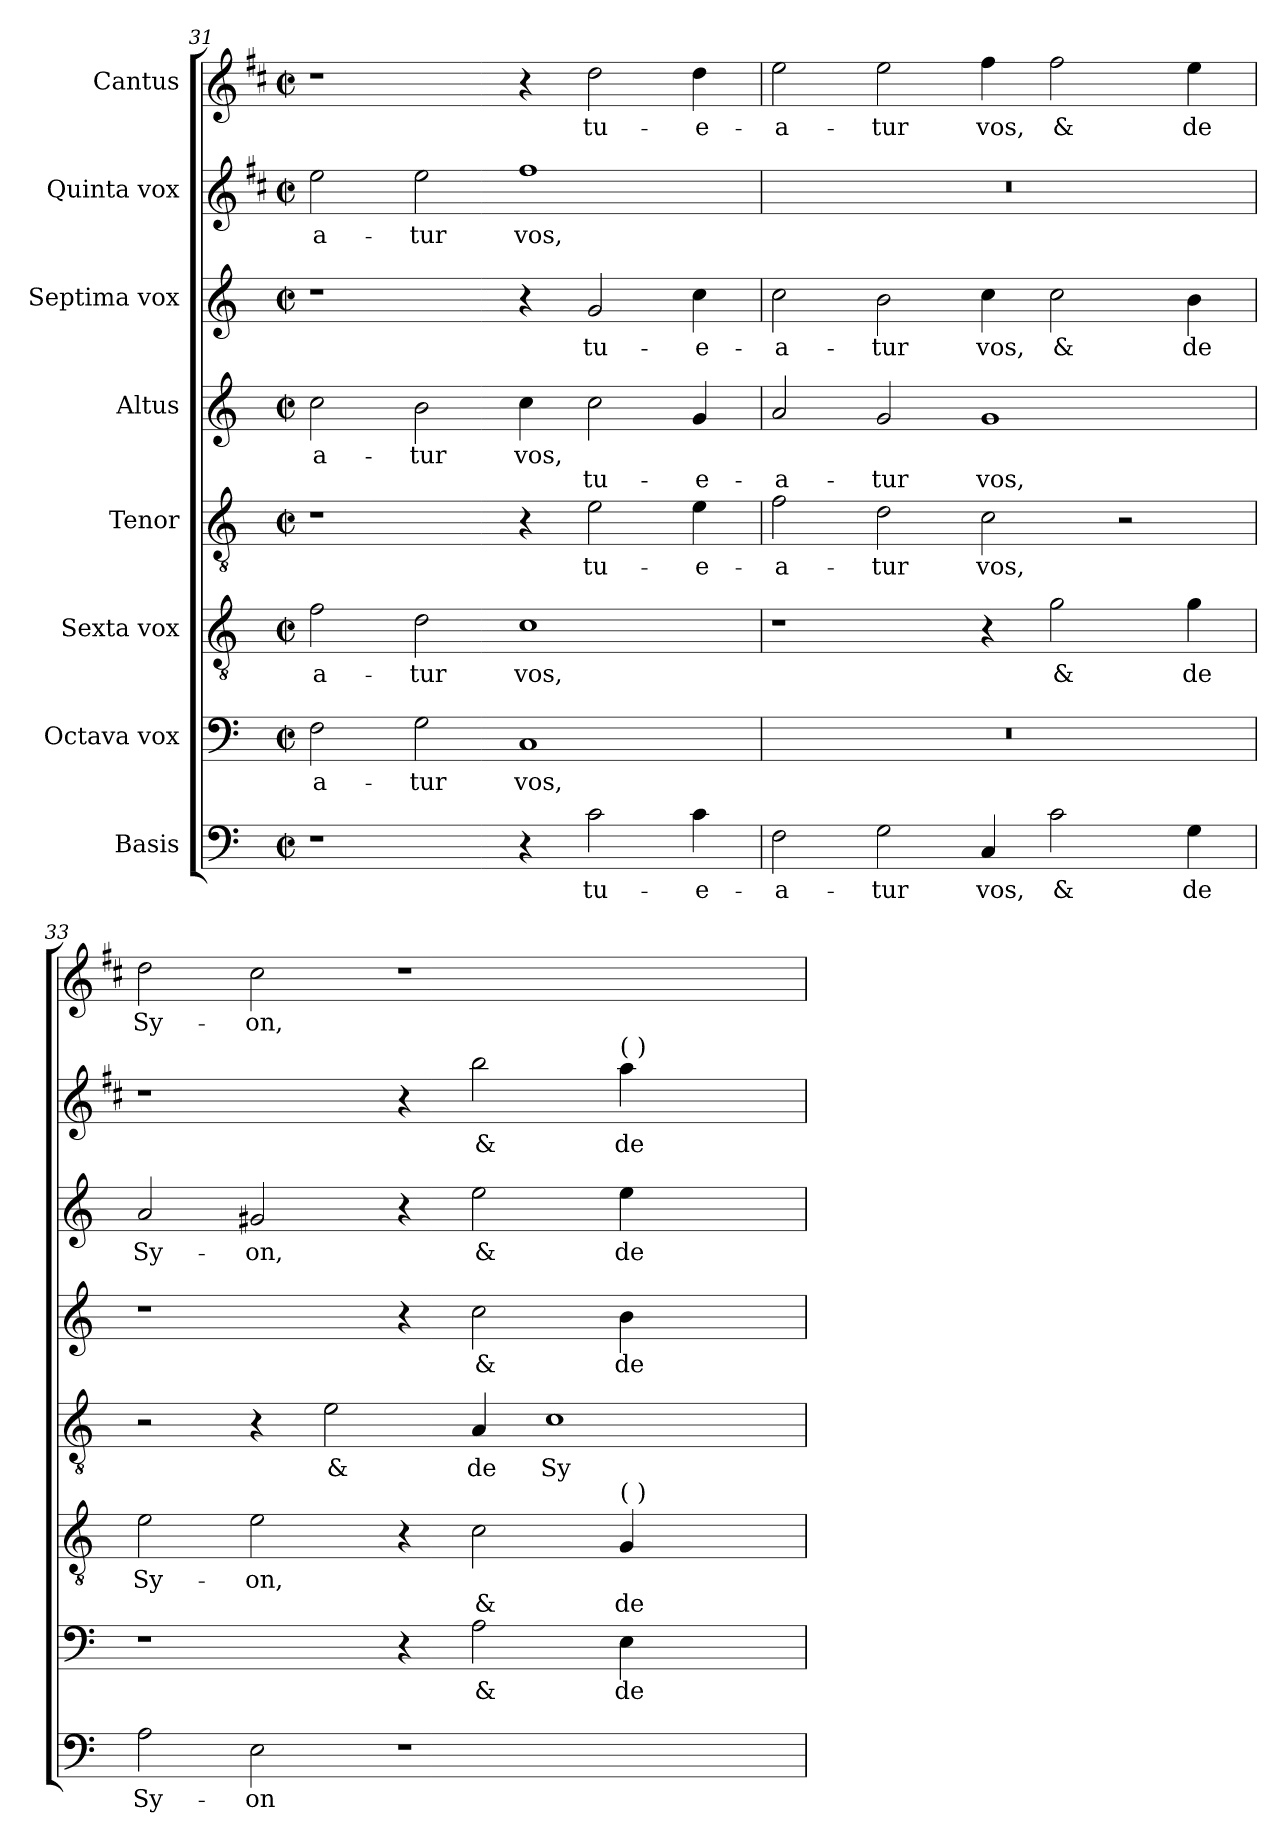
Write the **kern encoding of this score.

**kern	**text	**kern	**text	**kern	**text	**text	**kern	**text	**kern	**text	**text	**kern	**text	**kern	**text	**kern	**text
*part8	*part8	*part7	*part7	*part6	*part6	*part6	*part5	*part5	*part4	*part4	*part4	*part3	*part3	*part2	*part2	*part1	*part1
*staff8	*staff8	*staff7	*staff7	*staff6	*staff6	*staff6	*staff5	*staff5	*staff4	*staff4	*staff4	*staff3	*staff3	*staff2	*staff2	*staff1	*staff1
*I"Basis	*	*I"Octava vox	*	*I"Sexta vox	*	*	*I"Tenor	*	*I"Altus	*	*	*I"Septima vox	*	*I"Quinta vox	*	*I"Cantus	*
*clefF4	*	*clefF4	*	*clefGv2	*	*	*clefGv2	*	*clefG2	*	*	*clefG2	*	*clefG2	*	*clefG2	*
*	*	*	*	*	*	*	*	*	*	*	*	*	*	*ITrd1c2	*	*ITrd1c2	*
*k[]	*	*k[]	*	*k[]	*	*	*k[]	*	*k[]	*	*	*k[]	*	*k[]	*	*k[]	*
*C:	*	*C:	*	*C:	*	*	*C:	*	*C:	*	*	*C:	*	*C:	*	*C:	*
*M4/2	*	*M4/2	*	*M4/2	*	*	*M4/2	*	*M4/2	*	*	*M4/2	*	*M4/2	*	*M4/2	*
*met(c|)	*	*met(c|)	*	*met(c|)	*	*	*met(c|)	*	*met(c|)	*	*	*met(c|)	*	*met(c|)	*	*met(c|)	*
=31	=31	=31	=31	=31	=31	=31	=31	=31	=31	=31	=31	=31	=31	=31	=31	=31	=31
!	!	!	!LO:LY:b	!	!LO:LY:b	!	!	!	!	!LO:LY:b	!	!	!	!	!LO:LY:b	!	!
1r	.	2F	-a-	2f	-a-	.	1r	.	2cc	-a-	.	1r	.	2dd	-a-	1r	.
!	!	!	!LO:LY:b	!	!LO:LY:b	!	!	!	!	!LO:LY:b	!	!	!	!	!LO:LY:b	!	!
.	.	2G	-tur	2d	-tur	.	.	.	2b	-tur	.	.	.	2dd	-tur	.	.
!	!	!	!LO:LY:b	!	!LO:LY:b	!	!	!	!	!LO:LY:b	!	!	!	!	!LO:LY:b	!	!
4r	.	1C	vos,	1c	vos,	.	4r	.	4cc	vos,	.	4r	.	1ee	vos,	4r	.
!	!LO:LY:b	!	!	!	!	!	!	!LO:LY:b	!	!	!LO:LY:b	!	!LO:LY:b	!	!	!	!LO:LY:b
2c	tu-	.	.	.	.	.	2e	tu-	2cc	.	tu-	2g	tu-	.	.	2cc	tu-
!	!LO:LY:b	!	!	!	!	!	!	!LO:LY:b	!	!	!LO:LY:b	!	!LO:LY:b	!	!	!	!LO:LY:b
4c	-e-	.	.	.	.	.	4e	-e-	4g	.	-e-	4cc	-e-	.	.	4cc	-e-
=32	=32	=32	=32	=32	=32	=32	=32	=32	=32	=32	=32	=32	=32	=32	=32	=32	=32
!	!LO:LY:b	!	!	!	!	!	!	!LO:LY:b	!	!	!LO:LY:b	!	!LO:LY:b	!	!	!	!LO:LY:b
2F	-a-	0r	.	1r	.	.	2f	-a-	2a	.	-a-	2cc	-a-	0r	.	2dd	-a-
!	!LO:LY:b	!	!	!	!	!	!	!LO:LY:b	!	!	!LO:LY:b	!	!LO:LY:b	!	!	!	!LO:LY:b
2G	-tur	.	.	.	.	.	2d	-tur	2g	.	-tur	2b	-tur	.	.	2dd	-tur
!	!LO:LY:b	!	!	!	!	!	!	!LO:LY:b	!	!	!LO:LY:b	!	!LO:LY:b	!	!	!	!LO:LY:b
4C	vos,	.	.	4r	.	.	2c	vos,	1g	.	vos,	4cc	vos,	.	.	4ee	vos,
!	!LO:LY:b	!	!	!	!LO:LY:b	!	!	!	!	!	!	!	!LO:LY:b	!	!	!	!LO:LY:b
2c	&	.	.	2g	&	.	.	.	.	.	.	2cc	&	.	.	2ee	&
.	.	.	.	.	.	.	2r	.	.	.	.	.	.	.	.	.	.
!	!LO:LY:b	!	!	!	!LO:LY:b	!	!	!	!	!	!	!	!LO:LY:b	!	!	!	!LO:LY:b
4G	de	.	.	4g	de	.	.	.	.	.	.	4b	de	.	.	4dd	de
=33	=33	=33	=33	=33	=33	=33	=33	=33	=33	=33	=33	=33	=33	=33	=33	=33	=33
!	!LO:LY:b	!	!	!	!LO:LY:b	!	!	!	!	!	!	!	!LO:LY:b	!	!	!	!LO:LY:b
2A	Sy-	1r	.	2e	Sy-	.	2r	.	1r	.	.	2a	Sy-	1r	.	2cc	Sy-
!	!LO:LY:b	!	!	!	!LO:LY:b	!	!	!	!	!	!	!	!LO:LY:b	!	!	!	!LO:LY:b
2E	-on	.	.	2e	-on,	.	4r	.	.	.	.	2g#X	-on,	.	.	2b	-on,
!	!	!	!	!	!	!	!	!LO:LY:b	!	!	!	!	!	!	!	!	!
.	.	.	.	.	.	.	2e	&	.	.	.	.	.	.	.	.	.
1r	.	4r	.	4r	.	.	.	.	4r	.	.	4r	.	4r	.	1r	.
!	!	!	!LO:LY:b	!	!	!LO:LY:b	!	!LO:LY:b	!	!LO:LY:b	!	!	!LO:LY:b	!	!LO:LY:b	!	!
.	.	2A	&	2c	.	&	4A	de	2cc	&	.	2ee	&	2aa	&	.	.
!	!	!	!	!	!	!	!	!LO:LY:b	!	!	!	!	!	!	!	!	!
.	.	.	.	.	.	.	1c	Sy-	.	.	.	.	.	.	.	.	.
!	!	!	!	!	!	!	!	!	!	!	!	!	!	!LO:TX:a:t=(  )	!	!	!
!	!	!	!	!LO:TX:a:t=(  )	!	!	!	!	!	!	!	!	!	!	!	!	!
!	!	!	!LO:LY:b	!	!	!LO:LY:b	!	!	!	!LO:LY:b	!	!	!LO:LY:b	!	!LO:LY:b	!	!
.	.	4E	de	4G	.	de	.	.	4b	de	.	4ee	de	4gg	de	.	.
2ryy	.	2ryy	.	2ryy	.	.	.	.	2ryy	.	.	2ryy	.	2ryy	.	2ryy	.
=	=	=	=	=	=	=	=	=	=	=	=	=	=	=	=	=	=
*-	*-	*-	*-	*-	*-	*-	*-	*-	*-	*-	*-	*-	*-	*-	*-	*-	*-
